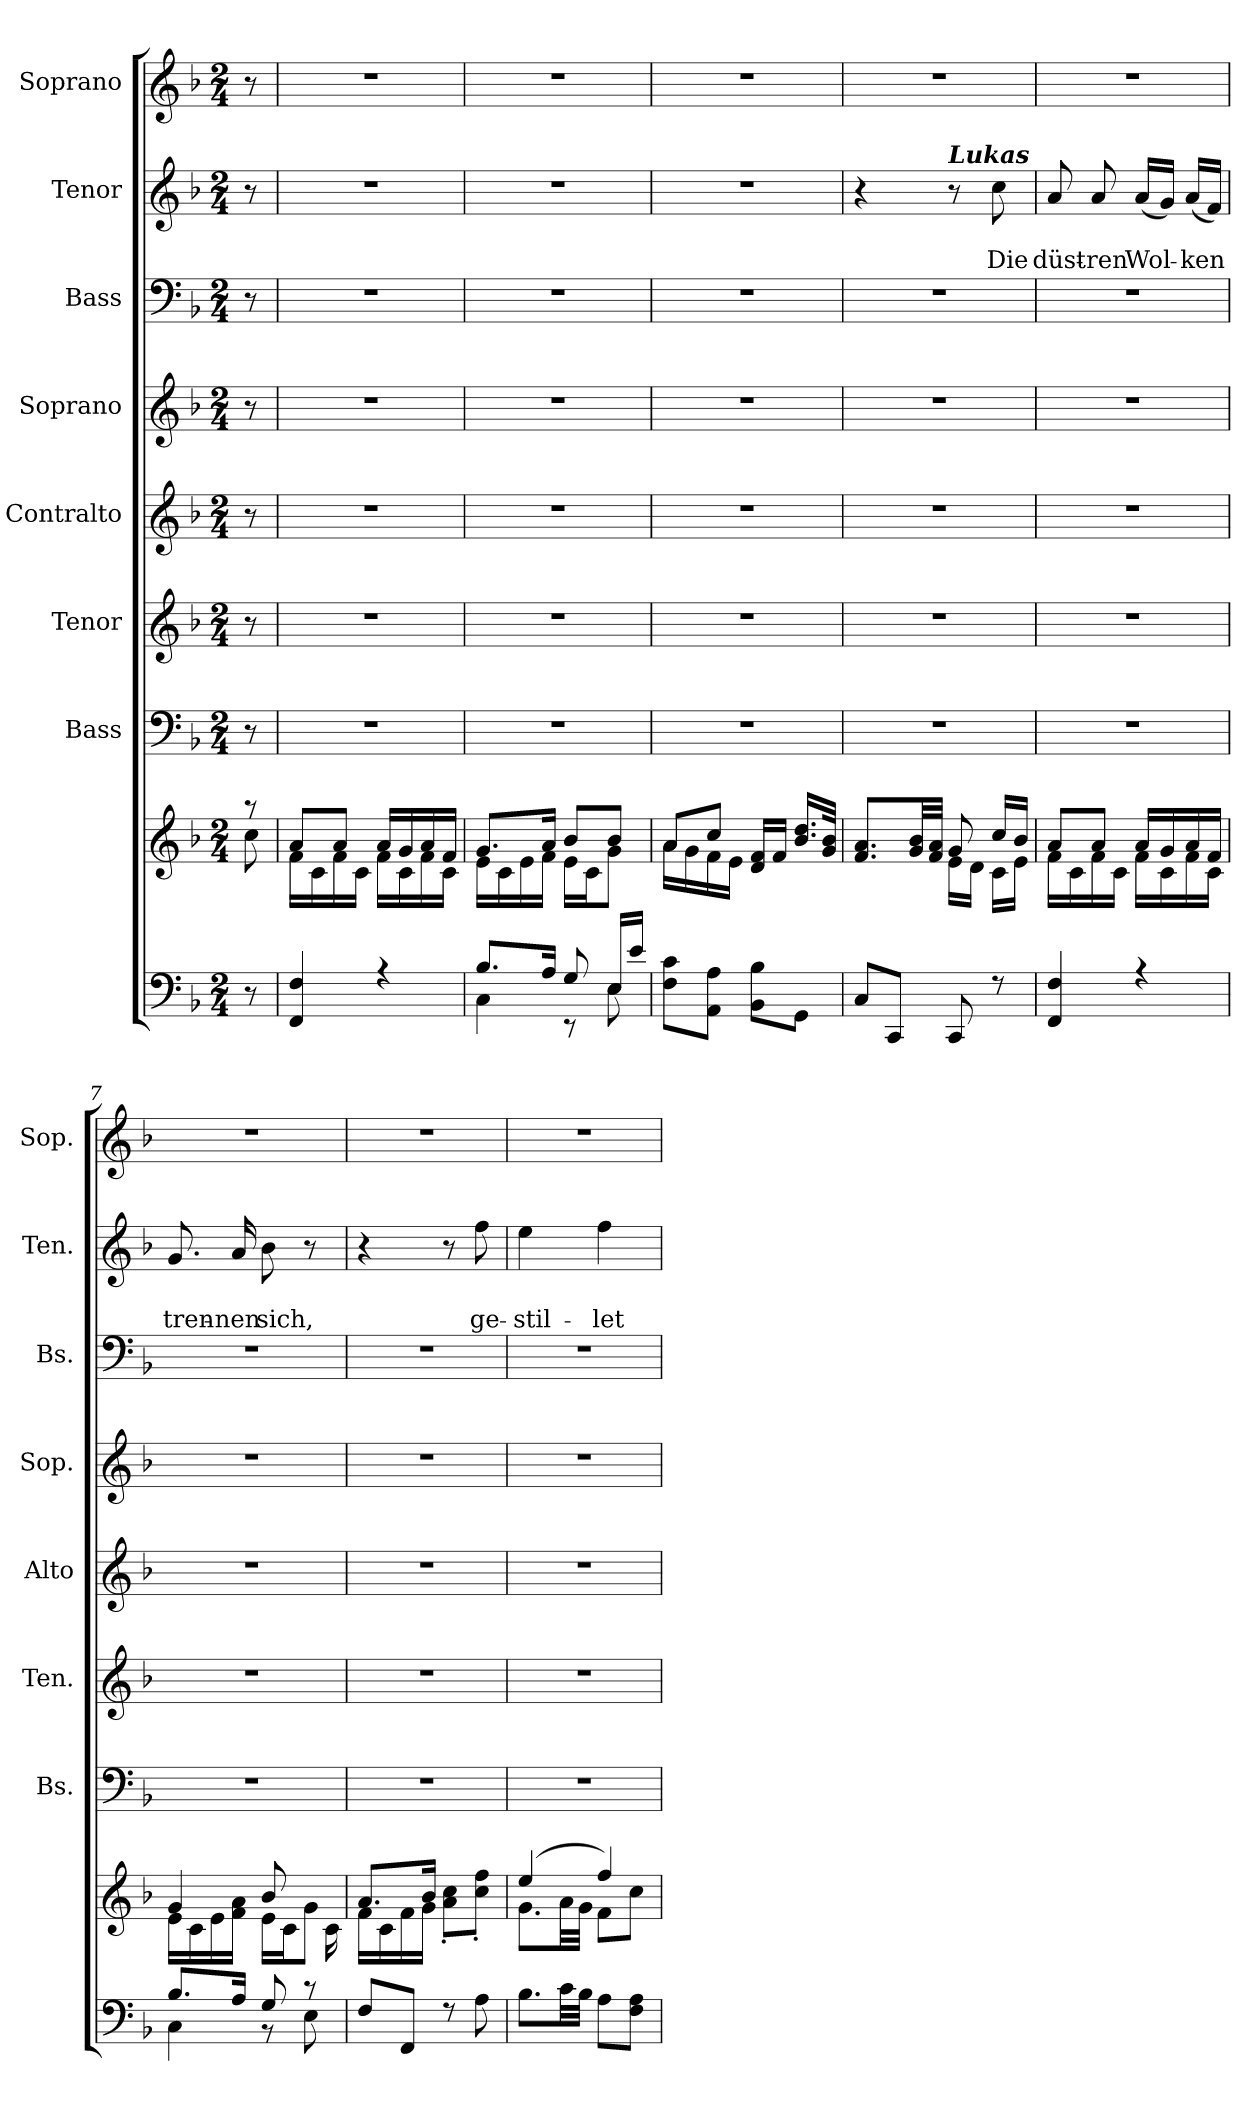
**kern	**kern	**kern	**kern	**kern	**kern	**kern	**kern	**text	**text	**kern
*part9	*part8	*part7	*part6	*part5	*part4	*part3	*part2	*part2	*part2	*part1
*staff9	*staff8	*staff7	*staff6	*staff5	*staff4	*staff3	*staff2	*staff2	*staff2	*staff1
*	*	*I"Bass	*I"Tenor	*I"Contralto	*I"Soprano	*I"Bass	*I"Tenor	*	*	*I"Soprano
*	*	*I'Bs.	*I'Ten.	*I'Alto	*I'Sop.	*I'Bs.	*I'Ten.	*	*	*I'Sop.
*clefF4	*clefG2	*clefF4	*clefG2	*clefG2	*clefG2	*clefF4	*clefG2	*	*	*clefG2
*	*	*	*ITrd7c12	*	*	*	*ITrd7c12	*	*	*
*k[b-]	*k[b-]	*k[b-]	*k[b-]	*k[b-]	*k[b-]	*k[b-]	*k[b-]	*	*	*k[b-]
*F:	*F:	*F:	*F:	*F:	*F:	*F:	*F:	*	*	*F:
*M2/4	*M2/4	*M2/4	*M2/4	*M2/4	*M2/4	*M2/4	*M2/4	*	*	*M2/4
=1	=1	=1	=1	=1	=1	=1	=1	=1	=1	=1
*^	*^	*	*	*	*	*	*	*	*	*
*	*	*	*^	*	*	*	*	*	*	*	*	*
*	*	*	*	*^	*	*	*	*	*	*	*	*	*
8r	8ryy	8ryy	8ryy	8r	8cc\	8r	8r	8r	8r	8r	8r	.	.	8r
=2	=2	=2	=2	=2	=2	=2	=2	=2	=2	=2	=2	=2	=2	=2
!	!	!	!	!	!	!LO:N:vis=1	!LO:N:vis=1	!LO:N:vis=1	!LO:N:vis=1	!LO:N:vis=1	!LO:N:vis=1	!	!	!LO:N:vis=1
4FF/ 4F/	2ryy	2ryy	2ryy	8a/L	16f\LL	2r	2r	2r	2r	2r	2r	.	.	2r
.	.	.	.	.	16c\	.	.	.	.	.	.	.	.	.
.	.	.	.	8a/J	16f\	.	.	.	.	.	.	.	.	.
.	.	.	.	.	16c\JJ	.	.	.	.	.	.	.	.	.
4r	.	.	.	16a/LL	16f\LL	.	.	.	.	.	.	.	.	.
.	.	.	.	16g/	16c\	.	.	.	.	.	.	.	.	.
.	.	.	.	16a/	16f\	.	.	.	.	.	.	.	.	.
.	.	.	.	16f/JJ	16c\JJ	.	.	.	.	.	.	.	.	.
=3	=3	=3	=3	=3	=3	=3	=3	=3	=3	=3	=3	=3	=3	=3
!	!	!	!	!	!	!LO:N:vis=1	!LO:N:vis=1	!LO:N:vis=1	!LO:N:vis=1	!LO:N:vis=1	!LO:N:vis=1	!	!	!LO:N:vis=1
8.B-/L	4C\	2ryy	2ryy	8.g/L	16e\LL	2r	2r	2r	2r	2r	2r	.	.	2r
.	.	.	.	.	16c\	.	.	.	.	.	.	.	.	.
.	.	.	.	.	16e\	.	.	.	.	.	.	.	.	.
16A/Jk	.	.	.	16a/Jk	16f\JJ	.	.	.	.	.	.	.	.	.
8G/	8rEE	.	.	8b-/L	16e\LL	.	.	.	.	.	.	.	.	.
.	.	.	.	.	16c\J	.	.	.	.	.	.	.	.	.
16E/LL	8E\	.	.	8b-/J	8g\J	.	.	.	.	.	.	.	.	.
16e/JJ	.	.	.	.	.	.	.	.	.	.	.	.	.	.
=4	=4	=4	=4	=4	=4	=4	=4	=4	=4	=4	=4	=4	=4	=4
!	!	!	!	!	!	!LO:N:vis=1	!LO:N:vis=1	!LO:N:vis=1	!LO:N:vis=1	!LO:N:vis=1	!LO:N:vis=1	!	!	!LO:N:vis=1
8F\ 8c\L	2ryy	2ryy	2ryy	8a/L	16a\LL	2r	2r	2r	2r	2r	2r	.	.	2r
.	.	.	.	.	16g\	.	.	.	.	.	.	.	.	.
8AA\ 8A\J	.	.	.	8cc/J	16f\	.	.	.	.	.	.	.	.	.
.	.	.	.	.	16e\JJ	.	.	.	.	.	.	.	.	.
8BB-\ 8B-\L	.	.	.	4ryy	16d/ 16f/LL	.	.	.	.	.	.	.	.	.
.	.	.	.	.	16f/JJ	.	.	.	.	.	.	.	.	.
8GG\J	.	.	.	.	16.b-/ 16.dd/LL	.	.	.	.	.	.	.	.	.
.	.	.	.	.	32g/ 32b-/JJk	.	.	.	.	.	.	.	.	.
=5	=5	=5	=5	=5	=5	=5	=5	=5	=5	=5	=5	=5	=5	=5
!	!	!	!	!	!	!LO:N:vis=1	!LO:N:vis=1	!LO:N:vis=1	!LO:N:vis=1	!LO:N:vis=1	!	!	!	!LO:N:vis=1
8C/L	2ryy	2ryy	2ryy	4ryy	8.f/ 8.a/L	2r	2r	2r	2r	2r	4r	.	.	2r
8CC/J	.	.	.	.	.	.	.	.	.	.	.	.	.	.
.	.	.	.	.	32g/ 32b-/LL	.	.	.	.	.	.	.	.	.
.	.	.	.	.	32f/ 32a/JJJ	.	.	.	.	.	.	.	.	.
!	!	!	!	!	!	!	!	!	!	!	!LO:TX:a:Bi:t=Lukas	!	!	!
8CC/	.	.	.	16e\LL	8g/	.	.	.	.	.	8r	.	.	.
.	.	.	.	16d\JJ	.	.	.	.	.	.	.	.	.	.
!	!	!	!	!	!	!	!	!	!	!	!	!	!LO:LY:b	!
8r	.	.	.	16c\LL	16cc/LL	.	.	.	.	.	8c\	.	Die	.
.	.	.	.	16e\JJ	16b-/JJ	.	.	.	.	.	.	.	.	.
!!LO:PB:g=z
=6	=6	=6	=6	=6	=6	=6	=6	=6	=6	=6	=6	=6	=6	=6
!	!	!	!	!	!	!LO:N:vis=1	!LO:N:vis=1	!LO:N:vis=1	!LO:N:vis=1	!LO:N:vis=1	!	!	!LO:LY:b	!LO:N:vis=1
4FF/ 4F/	2ryy	2ryy	2ryy	8a/L	16f\LL	2r	2r	2r	2r	2r	8A/	.	düst-	2r
.	.	.	.	.	16c\	.	.	.	.	.	.	.	.	.
!	!	!	!	!	!	!	!	!	!	!	!	!	!LO:LY:b	!
.	.	.	.	8a/J	16f\	.	.	.	.	.	8A/	.	-ren	.
.	.	.	.	.	16c\JJ	.	.	.	.	.	.	.	.	.
!	!	!	!	!	!	!	!	!	!	!	!	!	!LO:LY:b	!
4r	.	.	.	16a/LL	16f\LL	.	.	.	.	.	(<16A/LL	.	Wol-	.
.	.	.	.	16g/	16c\	.	.	.	.	.	16G/JJ)	.	.	.
!	!	!	!	!	!	!	!	!	!	!	!	!	!LO:LY:b	!
.	.	.	.	16a/	16f\	.	.	.	.	.	(<16A/LL	.	-ken	.
.	.	.	.	16f/JJ	16c\JJ	.	.	.	.	.	16F/JJ)	.	.	.
=7	=7	=7	=7	=7	=7	=7	=7	=7	=7	=7	=7	=7	=7	=7
!	!	!	!	!	!	!LO:N:vis=1	!LO:N:vis=1	!LO:N:vis=1	!LO:N:vis=1	!LO:N:vis=1	!	!	!LO:LY:b	!LO:N:vis=1
8.B-/L	4C\	2ryy	2ryy	4g/	16e\LL	2r	2r	2r	2r	2r	8.G/	.	tren-	2r
.	.	.	.	.	16c\	.	.	.	.	.	.	.	.	.
.	.	.	.	.	16e\	.	.	.	.	.	.	.	.	.
!	!	!	!	!	!	!	!	!	!	!	!	!	!LO:LY:b	!
16A/Jk	.	.	.	.	16f\ 16a\JJ	.	.	.	.	.	16A/	.	-nen	.
!	!	!	!	!	!	!	!	!	!	!	!	!	!LO:LY:b	!
8G/	8rBB	.	.	8b-/	16e\LL	.	.	.	.	.	8B-\	.	sich,	.
.	.	.	.	.	16c\J	.	.	.	.	.	.	.	.	.
8rc	8E\	.	.	16ryy	8g\J	.	.	.	.	.	8r	.	.	.
.	.	.	.	16c\	.	.	.	.	.	.	.	.	.	.
=8	=8	=8	=8	=8	=8	=8	=8	=8	=8	=8	=8	=8	=8	=8
!	!	!	!	!	!	!LO:N:vis=1	!LO:N:vis=1	!LO:N:vis=1	!LO:N:vis=1	!LO:N:vis=1	!	!	!	!LO:N:vis=1
8F/L	2ryy	2ryy	2ryy	16f\LL	8.a/L	2r	2r	2r	2r	2r	4r	.	.	2r
.	.	.	.	16c\	.	.	.	.	.	.	.	.	.	.
8FF/J	.	.	.	16f\	.	.	.	.	.	.	.	.	.	.
.	.	.	.	16g\JJ	16b-/Jk	.	.	.	.	.	.	.	.	.
8r	.	.	.	4ryy	8a\'> 8cc\'>L	.	.	.	.	.	8r	.	.	.
!	!	!	!	!	!	!	!	!	!	!	!	!	!LO:LY:b	!
8A\	.	.	.	.	8cc\'> 8ff\'>J	.	.	.	.	.	8f\	.	ge-	.
=9	=9	=9	=9	=9	=9	=9	=9	=9	=9	=9	=9	=9	=9	=9
!	!	!	!	!	!	!LO:N:vis=1	!LO:N:vis=1	!LO:N:vis=1	!LO:N:vis=1	!LO:N:vis=1	!	!	!LO:LY:b	!LO:N:vis=1
8.B-\L	2ryy	2ryy	2ryy	(>4ee/	8.g\L	2r	2r	2r	2r	2r	4e\	.	-stil-	2r
32c\LL	.	.	.	.	32a\LL	.	.	.	.	.	.	.	.	.
32B-\JJJ	.	.	.	.	32g\JJJ	.	.	.	.	.	.	.	.	.
!	!	!	!	!	!	!	!	!	!	!	!	!	!LO:LY:b	!
8A\L	.	.	.	4ff/)	8f\L	.	.	.	.	.	4f\	.	-let	.
8F\ 8A\J	.	.	.	.	8cc\J	.	.	.	.	.	.	.	.	.
*v	*v	*	*	*	*	*	*	*	*	*	*	*	*	*
*	*v	*v	*v	*v	*	*	*	*	*	*	*	*	*
=	=	=	=	=	=	=	=	=	=	=
*-	*-	*-	*-	*-	*-	*-	*-	*-	*-	*-
